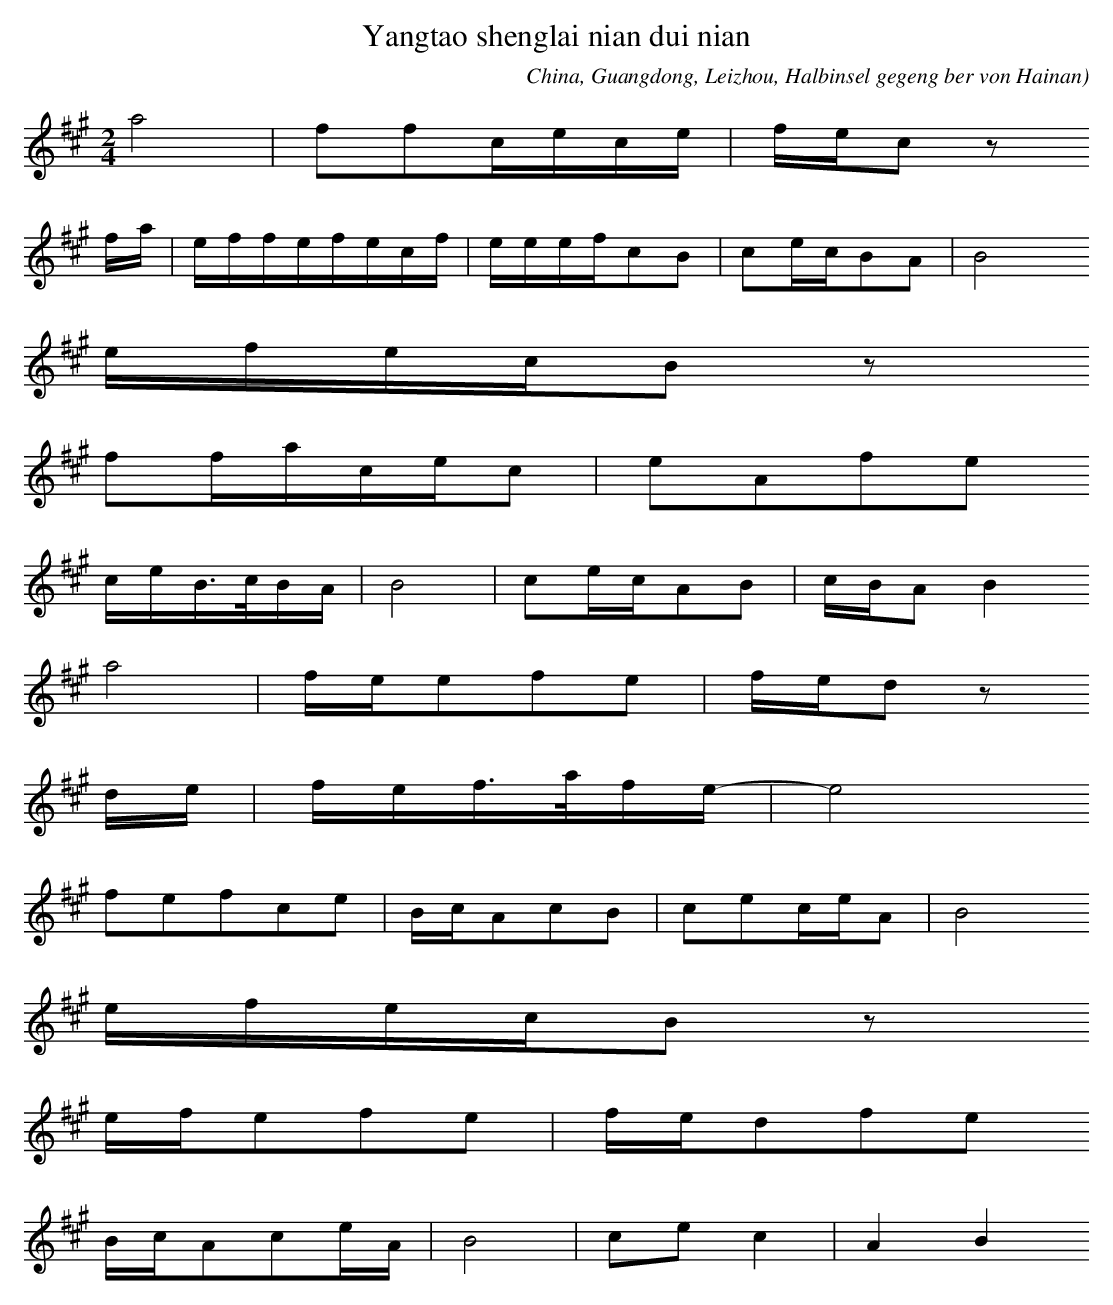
X:1
T: Yangtao shenglai nian dui nian
O: China, Guangdong, Leizhou, Halbinsel gegengber von Hainan)
M: 2/4
L: 1/32
K: A
a16 | f4f4c2e2c2e2 | f2e2c4z4
f2a2 | e2f2f2e2f2e2c2f2 | e2e2e2f2c4B4 | c4e2c2B4A4 | B16
e2f2e2c2B4z4
f4f2a2c2e2c4 | e4A4f4e4
c2e2B3cB2A2 | B16 | c4e2c2A4B4 | c2B2A4B8
a16 | f2e2e4f4e4 | f2e2d4z4
d2e2 | f2e2f3af2e2- | e16
f4e4f4c4e4 | B2c2A4c4B4 | c4e4c2e2A4 | B16
e2f2e2c2B4z4
e2f2e4f4e4 | f2e2d4f4e4
B2c2A4c4e2A2 | B16 | c4e4c8 | A8B8
